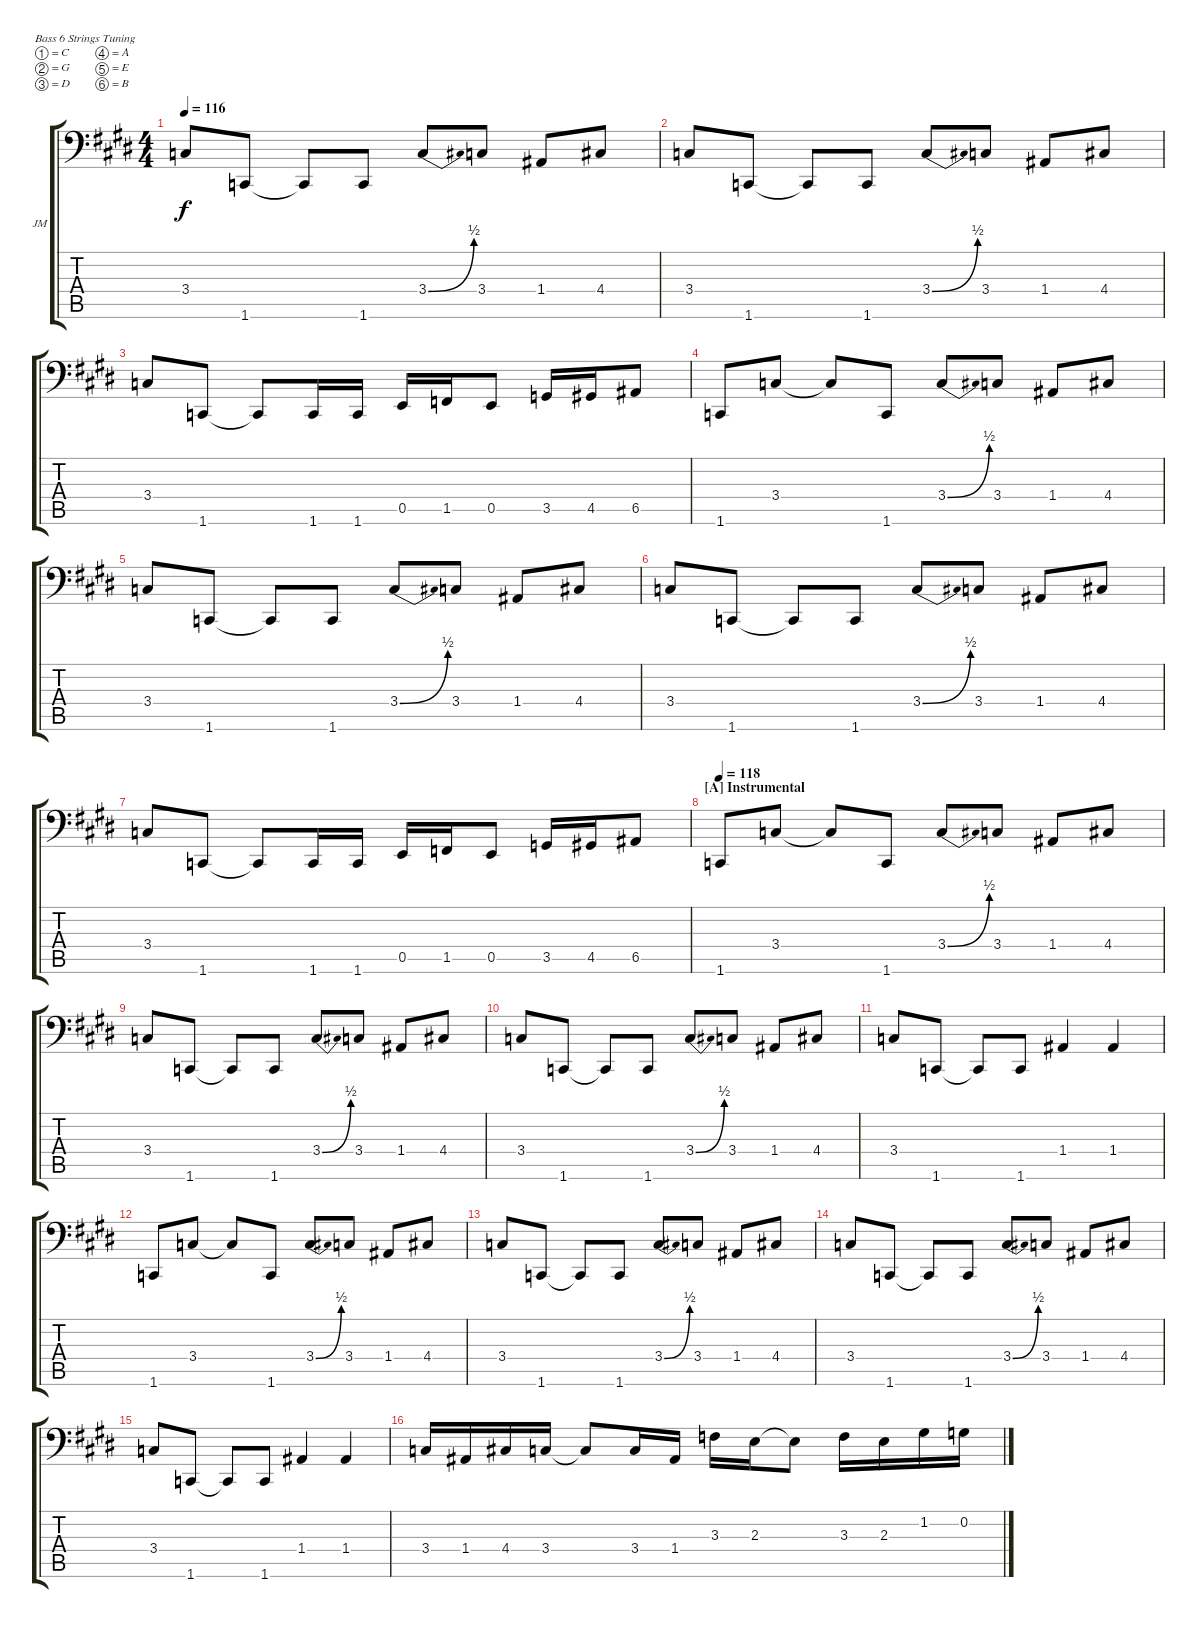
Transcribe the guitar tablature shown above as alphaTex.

\defaultSystemsLayout 4
\bracketExtendMode groupsimilarinstruments
\firstSystemTrackNameOrientation horizontal
\otherSystemsTrackNameOrientation horizontal
\track ("John Myung " "JM") {instrument electricbassfinger}
\staff {score tabs}
\tuning (C3 G2 D2 A1 E1 B0)
\ts (4 4)
\tempo 116
\clef f4
\ks e
3.4.8{dy f} 1.6.8 1.6{t}.8 1.6.8 3.4{be (bend 0 0 60 2)}.8 3.4.8 1.4.8 4.4.8 |
3.4.8 1.6.8 1.6{t}.8 1.6.8 3.4{be (bend 0 0 60 2)}.8 3.4.8 1.4.8 4.4.8 |
3.4.8 1.6.8 1.6{t}.8 1.6.16 1.6.16 0.5.16 1.5.16 0.5.8 3.5.16 4.5.16 6.5.8 |
1.6.8 3.4.8 3.4{t}.8 1.6.8 3.4{be (bend 0 0 60 2)}.8 3.4.8 1.4.8 4.4.8 |
3.4.8 1.6.8 1.6{t}.8 1.6.8 3.4{be (bend 0 0 60 2)}.8 3.4.8 1.4.8 4.4.8 |
3.4.8 1.6.8 1.6{t}.8 1.6.8 3.4{be (bend 0 0 60 2)}.8 3.4.8 1.4.8 4.4.8 |
3.4.8 1.6.8 1.6{t}.8 1.6.16 1.6.16 0.5.16 1.5.16 0.5.8 3.5.16 4.5.16 6.5.8 |
\section ("A" "Instrumental")
\tempo 118
1.6.8 3.4.8 3.4{t}.8 1.6.8 3.4{be (bend 0 0 60 2)}.8 3.4.8 1.4.8 4.4.8 |
3.4.8 1.6.8 1.6{t}.8 1.6.8 3.4{be (bend 0 0 60 2)}.8 3.4.8 1.4.8 4.4.8 |
3.4.8 1.6.8 1.6{t}.8 1.6.8 3.4{be (bend 0 0 60 2)}.8 3.4.8 1.4.8 4.4.8 |
3.4.8 1.6.8 1.6{t}.8 1.6.8 1.4.4 1.4.4 |
1.6.8 3.4.8 3.4{t}.8 1.6.8 3.4{be (bend 0 0 60 2)}.8 3.4.8 1.4.8 4.4.8 |
3.4.8 1.6.8 1.6{t}.8 1.6.8 3.4{be (bend 0 0 60 2)}.8 3.4.8 1.4.8 4.4.8 |
3.4.8 1.6.8 1.6{t}.8 1.6.8 3.4{be (bend 0 0 60 2)}.8 3.4.8 1.4.8 4.4.8 |
3.4.8 1.6.8 1.6{t}.8 1.6.8 1.4.4 1.4.4 |
3.4.16 1.4.16 4.4.16 3.4.16 3.4{t}.8 3.4.16 1.4.16 3.3.16 2.3.16 2.3{t}.8 3.3.16 2.3.16 1.2.16 0.2.16
